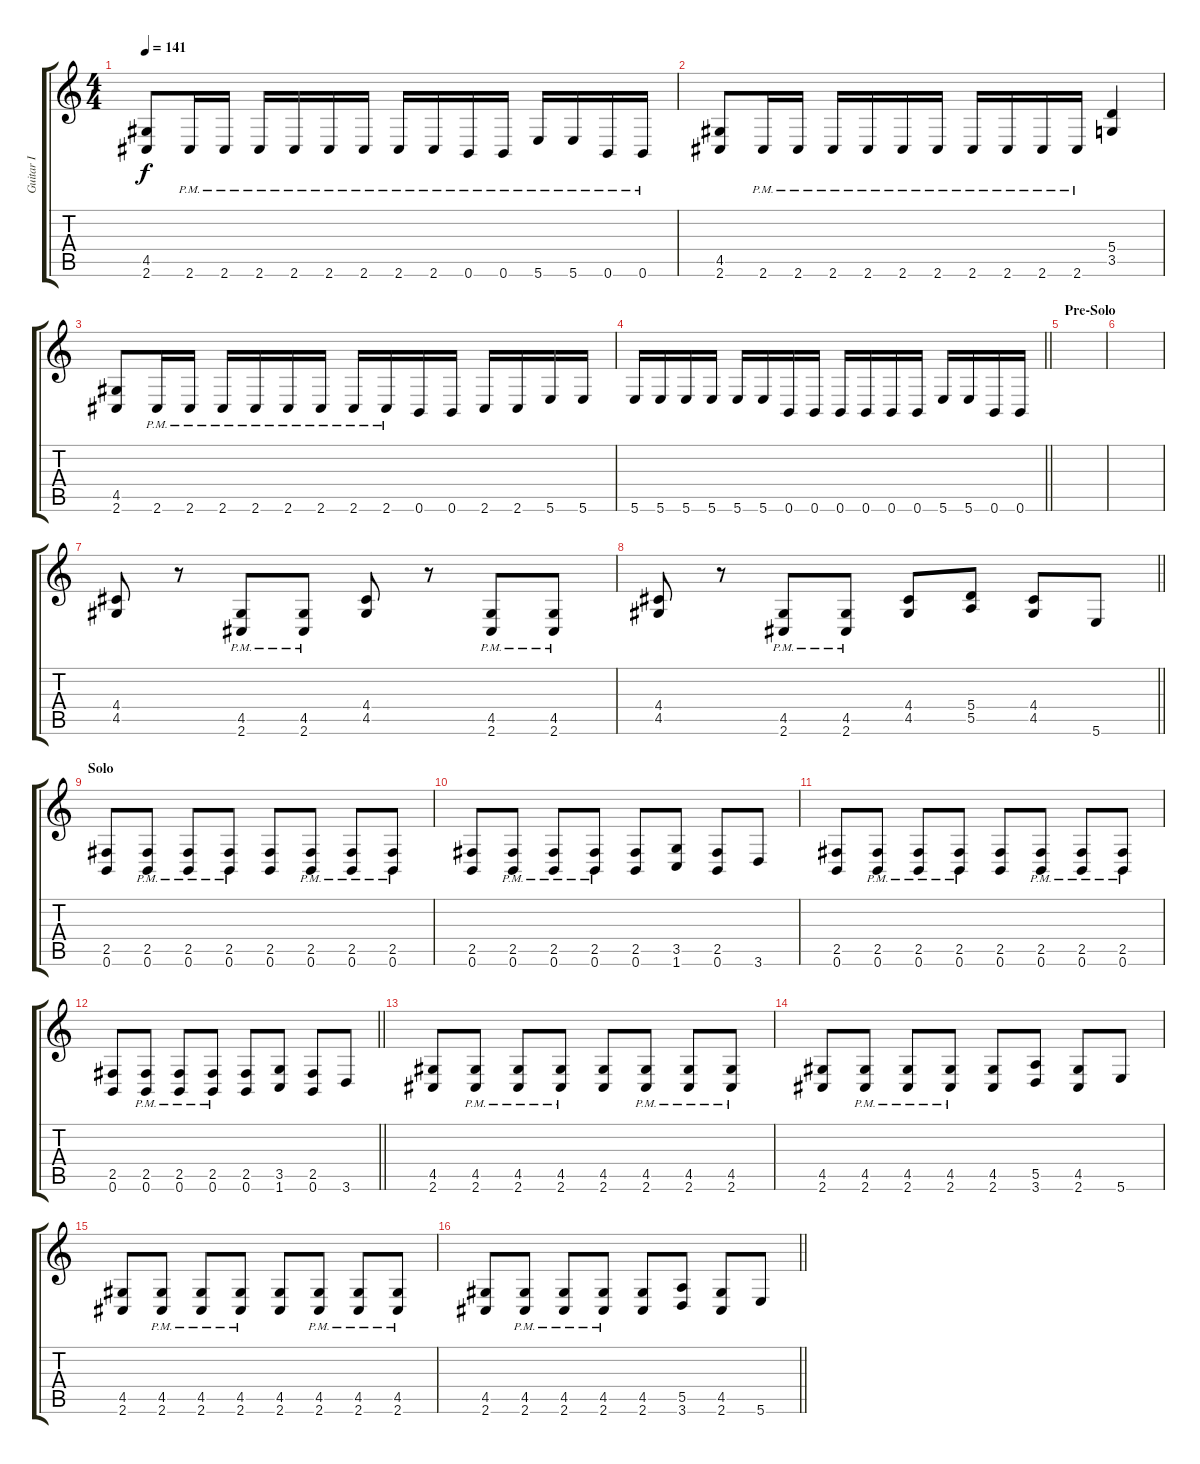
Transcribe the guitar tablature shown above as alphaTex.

\track ("Guitar I" "Guitar I") {instrument distortionguitar}
\staff {score tabs}
\tuning (B3 Gb3 D3 A2 E2 B1) {hide}
\ts (4 4)
\section ("" "")
\tempo 141
\clef g2
\ks c
(4.5 2.6).8{dy f} 2.6{pm}.16 2.6{pm}.16 2.6{pm}.16 2.6{pm}.16 2.6{pm}.16 2.6{pm}.16 2.6{pm}.16 2.6{pm}.16 0.6{pm}.16 0.6{pm}.16 5.6{pm}.16 5.6{pm}.16 0.6{pm}.16 0.6{pm}.16 |
(4.5 2.6).8 2.6{pm}.16 2.6{pm}.16 2.6{pm}.16 2.6{pm}.16 2.6{pm}.16 2.6{pm}.16 2.6{pm}.16 2.6{pm}.16 2.6{pm}.16 2.6{pm}.16 (5.4 3.5).4 |
(4.5 2.6).8 2.6{pm}.16 2.6{pm}.16 2.6{pm}.16 2.6{pm}.16 2.6{pm}.16 2.6{pm}.16 2.6{pm}.16 2.6{pm}.16 0.6.16 0.6.16 2.6.16 2.6.16 5.6.16 5.6.16 |
\barLineRight lightlight
5.6.16 5.6.16 5.6.16 5.6.16 5.6.16 5.6.16 0.6.16 0.6.16 0.6.16 0.6.16 0.6.16 0.6.16 5.6.16 5.6.16 0.6.16 0.6.16 |
\section ("" "Pre-Solo")
|
|
(4.4 4.5).8 r.8 (4.5{pm} 2.6{pm}).8 (4.5{pm} 2.6{pm}).8 (4.4 4.5).8 r.8 (4.5{pm} 2.6{pm}).8 (4.5{pm} 2.6{pm}).8 |
\barLineRight lightlight
(4.4 4.5).8 r.8 (4.5{pm} 2.6{pm}).8 (4.5{pm} 2.6{pm}).8 (4.4 4.5).8 (5.4 5.5).8 (4.4 4.5).8 5.6.8 |
\section ("" "Solo")
(2.5 0.6).8 (2.5{pm} 0.6{pm}).8 (2.5{pm} 0.6{pm}).8 (2.5{pm} 0.6{pm}).8 (2.5 0.6).8 (2.5{pm} 0.6{pm}).8 (2.5{pm} 0.6{pm}).8 (2.5{pm} 0.6{pm}).8 |
(2.5 0.6).8 (2.5{pm} 0.6{pm}).8 (2.5{pm} 0.6{pm}).8 (2.5{pm} 0.6{pm}).8 (2.5 0.6).8 (3.5 1.6).8 (2.5 0.6).8 3.6.8 |
(2.5 0.6).8 (2.5{pm} 0.6{pm}).8 (2.5{pm} 0.6{pm}).8 (2.5{pm} 0.6{pm}).8 (2.5 0.6).8 (2.5{pm} 0.6{pm}).8 (2.5{pm} 0.6{pm}).8 (2.5{pm} 0.6{pm}).8 |
\barLineRight lightlight
(2.5 0.6).8 (2.5{pm} 0.6{pm}).8 (2.5{pm} 0.6{pm}).8 (2.5{pm} 0.6{pm}).8 (2.5 0.6).8 (3.5 1.6).8 (2.5 0.6).8 3.6.8 |
\section ("" "")
(4.5 2.6).8 (4.5{pm} 2.6{pm}).8 (4.5{pm} 2.6{pm}).8 (4.5{pm} 2.6{pm}).8 (4.5 2.6).8 (4.5{pm} 2.6{pm}).8 (4.5{pm} 2.6{pm}).8 (4.5{pm} 2.6{pm}).8 |
(4.5 2.6).8 (4.5{pm} 2.6{pm}).8 (4.5{pm} 2.6{pm}).8 (4.5{pm} 2.6{pm}).8 (4.5 2.6).8 (5.5 3.6).8 (4.5 2.6).8 5.6.8 |
(4.5 2.6).8 (4.5{pm} 2.6{pm}).8 (4.5{pm} 2.6{pm}).8 (4.5{pm} 2.6{pm}).8 (4.5 2.6).8 (4.5{pm} 2.6{pm}).8 (4.5{pm} 2.6{pm}).8 (4.5{pm} 2.6{pm}).8 |
\barLineRight lightlight
(4.5 2.6).8 (4.5{pm} 2.6{pm}).8 (4.5{pm} 2.6{pm}).8 (4.5{pm} 2.6{pm}).8 (4.5 2.6).8 (5.5 3.6).8 (4.5 2.6).8 5.6.8
